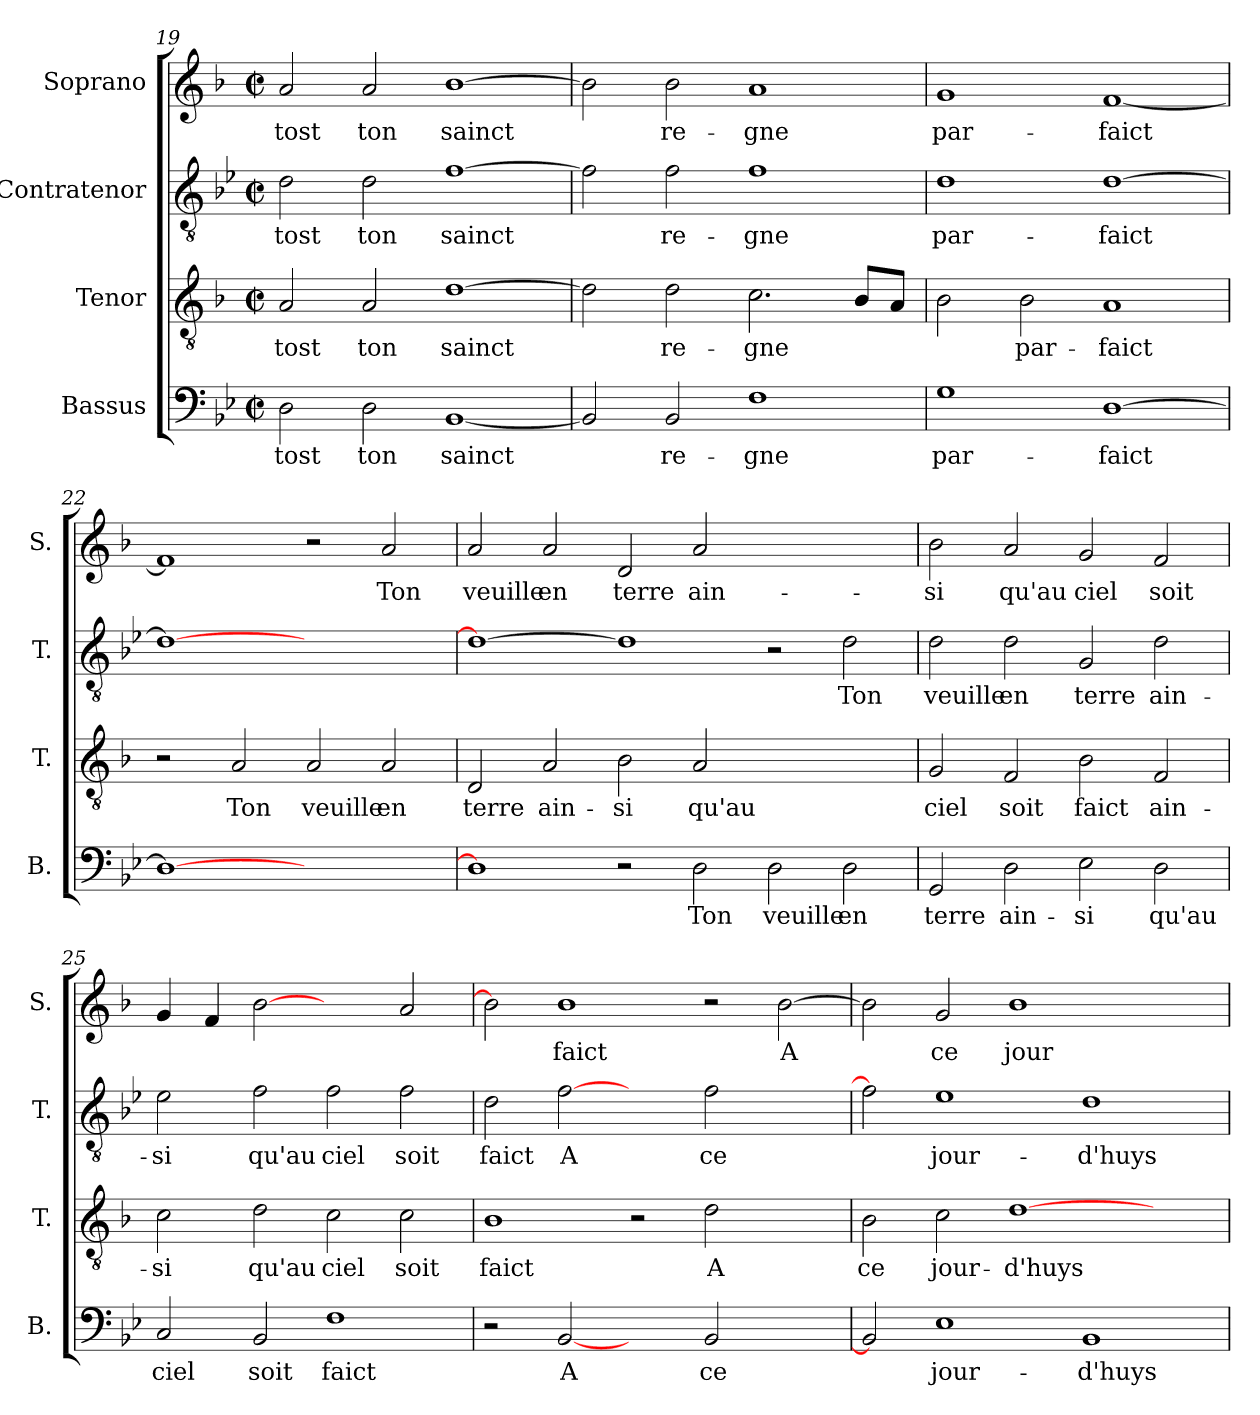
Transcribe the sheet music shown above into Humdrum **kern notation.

**kern	**text	**kern	**text	**kern	**text	**kern	**text
*part4	*part4	*part3	*part3	*part2	*part2	*part1	*part1
*staff4	*staff4	*staff3	*staff3	*staff2	*staff2	*staff1	*staff1
*I"Bassus	*	*I"Tenor	*	*I"Contratenor	*	*I"Soprano	*
*I'B.	*	*I'T.	*	*I'T.	*	*I'S.	*
*clefF4	*	*clefGv2	*	*clefGv2	*	*clefG2	*
*k[b-e-]	*	*k[b-]	*	*k[b-e-]	*	*k[b-]	*
*B-:	*	*F:	*	*B-:	*	*F:	*
*M2/2	*	*M2/2	*	*M2/2	*	*M2/2	*
*met(c|)	*	*met(c|)	*	*met(c|)	*	*met(c|)	*
=19	=19	=19	=19	=19	=19	=19	=19
2D\	tost	2A/	tost	2d\	tost	2a/	tost
2D\	ton	2A/	ton	2d\	ton	2a/	ton
[1BB-/	sainct	[1d\	sainct	[1f\	sainct	[1b-\	sainct
=20	=20	=20	=20	=20	=20	=20	=20
2BB-/]	.	2d\]	.	2f\]	.	2b-\]	.
2BB-/	re-	2d\	re-	2f\	re-	2b-\	re-
1F\	-gne	2.c\	-gne	1f\	-gne	1a/	-gne
.	.	8B-/L	.	.	.	.	.
.	.	8A/J	.	.	.	.	.
=21	=21	=21	=21	=21	=21	=21	=21
1G\	par-	2B-\	.	1d\	par-	1g/	par-
.	.	2B-\	par-	.	.	.	.
[1D\	-faict	1A/	-faict	[1d\	-faict	[1f/	-faict
=22	=22	=22	=22	=22	=22	=22	=22
1D\_	.	2r	.	1d\_	.	1f/]	.
.	.	2A/	Ton	.	.	.	.
1ryy	.	2A/	veuille	1ryy	.	2r	.
.	.	2A/	en	.	.	2a/	Ton
!!LO:LB:g=z
=23	=23	=23	=23	=23	=23	=23	=23
1D\]	.	2D/	terre	1d\_	.	2a/	veuille
.	.	2A/	ain-	.	.	2a/	en
2r	.	2B-\	-si	1d\]	.	2d/	terre
2D\	Ton	2A/	qu'au	.	.	2a/	ain-
2D\	veuille	1ryy	.	2r	.	1ryy	.
2D\	en	.	.	2d\	Ton	.	.
=24	=24	=24	=24	=24	=24	=24	=24
2GG/	terre	2G/	ciel	2d\	veuille	2b-\	-si
2D\	ain-	2F/	soit	2d\	en	2a/	qu'au
2E-\	-si	2B-\	faict	2G/	terre	2g/	ciel
2D\	qu'au	2F/	ain-	2d\	ain-	2f/	soit
=25	=25	=25	=25	=25	=25	=25	=25
2C/	ciel	2c\	-si	2e-\	-si	4g/	.
.	.	.	.	.	.	4f/	.
2BB-/	soit	2d\	qu'au	2f\	qu'au	[2b-\	.
1F\	faict	2c\	ciel	2f\	ciel	2ryy	.
.	.	2c\	soit	2f\	soit	2a/	.
=26	=26	=26	=26	=26	=26	=26	=26
2r	.	1B-\	faict	2d\	faict	2b-\]	.
[2BB-/	A	.	.	[2f\	A	1b-\	faict
2ryy	.	2r	.	2ryy	.	.	.
2BB-/	ce	2d\	A	2f\	ce	2r	.
2ryy	.	2ryy	.	2ryy	.	[2b-\	A
=27	=27	=27	=27	=27	=27	=27	=27
2BB-/]	.	2B-\	ce	2f\]	.	2b-\]	.
1E-\	jour-	2c\	jour-	1e-\	jour-	2g/	ce
.	.	[1d\	-d'huys	.	.	1b-\	jour-
1BB-/	-d'huys	.	.	1d\	-d'huys	.	.
.	.	2ryy	.	.	.	2ryy	.
=	=	=	=	=	=	=	=
*-	*-	*-	*-	*-	*-	*-	*-
